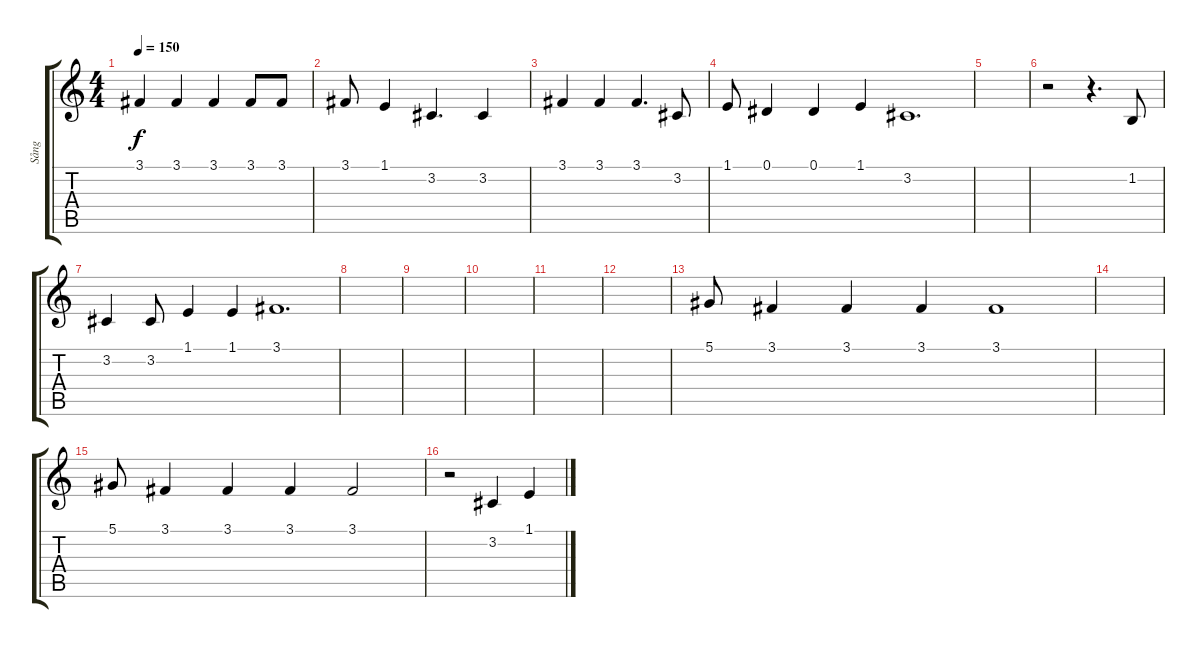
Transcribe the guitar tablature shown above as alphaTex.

\track ("Sång" "Sång") {instrument harmonica}
\staff {score tabs}
\tuning (Eb4 Bb3 Gb3 Db3 Ab2 Db2) {hide}
\ts (4 4)
\tempo 150
\clef g2
\ks c
3.1.4{dy f} 3.1.4 3.1.4 3.1.8 3.1.8 |
3.1.8 1.1.4 3.2.4{d} 3.2.4 |
3.1.4 3.1.4 3.1.4{d} 3.2.8 |
1.1.8 0.1.4 0.1.4 1.1.4 3.2.1{d} |
|
r.2 r.4{d} 1.2.8 |
3.2.4 3.2.8 1.1.4 1.1.4 3.1.1{d} |
|
|
|
|
|
5.1.8 3.1.4 3.1.4 3.1.4 3.1.1 |
|
5.1.8 3.1.4 3.1.4 3.1.4 3.1.2 |
r.2 3.2.4 1.1.4
